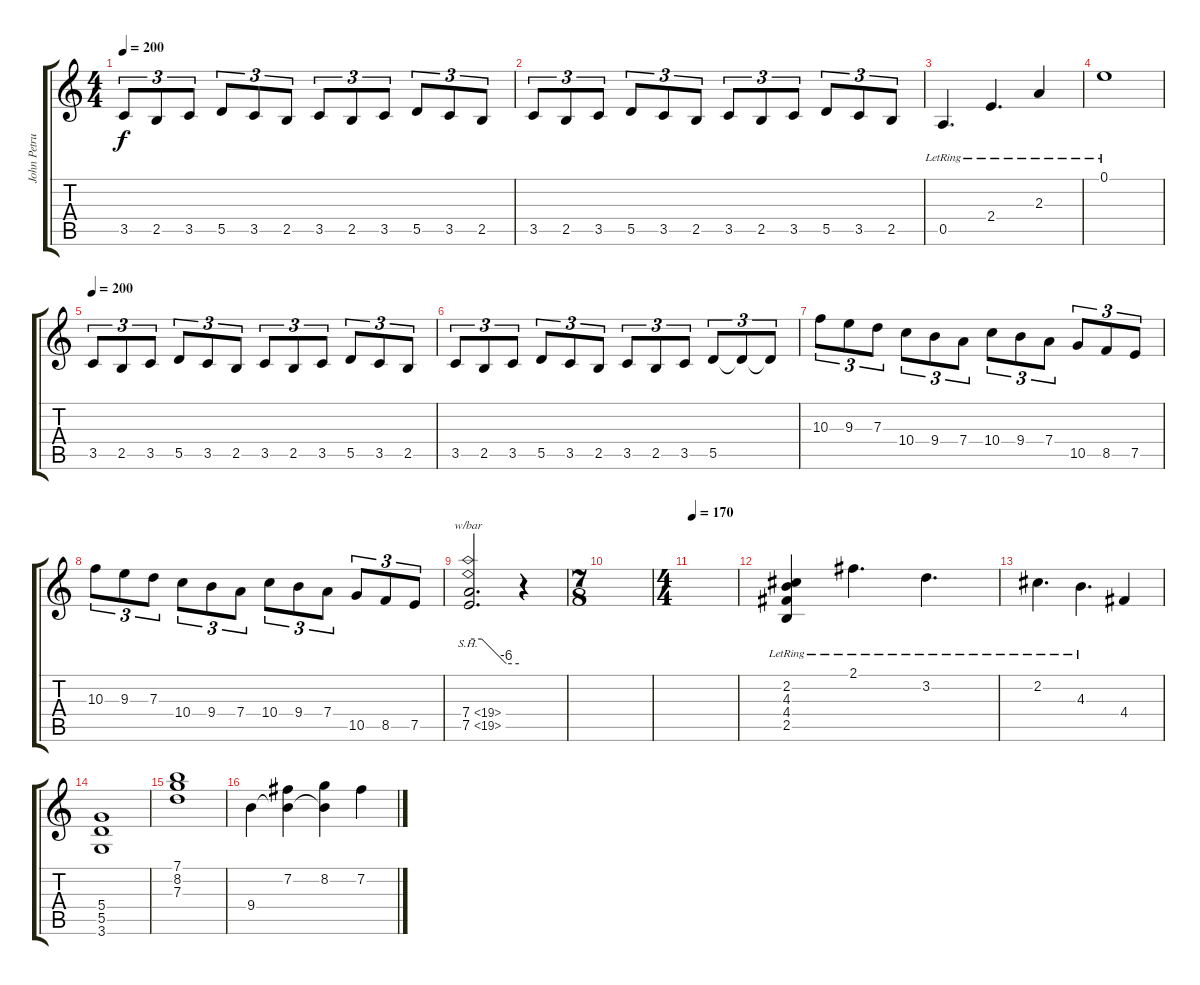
\track ("John Petrucci" "John Petru") {instrument distortionguitar}
\staff {score tabs}
\tuning (E4 B3 G3 D3 A2 E2) {hide}
\ts (4 4)
\tempo 200
\clef g2
\ks c
3.5.8{tu (3 2) dy f} 2.5.8{tu (3 2)} 3.5.8{tu (3 2)} 5.5.8{tu (3 2)} 3.5.8{tu (3 2)} 2.5.8{tu (3 2)} 3.5.8{tu (3 2)} 2.5.8{tu (3 2)} 3.5.8{tu (3 2)} 5.5.8{tu (3 2)} 3.5.8{tu (3 2)} 2.5.8{tu (3 2)} |
3.5.8{tu (3 2)} 2.5.8{tu (3 2)} 3.5.8{tu (3 2)} 5.5.8{tu (3 2)} 3.5.8{tu (3 2)} 2.5.8{tu (3 2)} 3.5.8{tu (3 2)} 2.5.8{tu (3 2)} 3.5.8{tu (3 2)} 5.5.8{tu (3 2)} 3.5.8{tu (3 2)} 2.5.8{tu (3 2)} |
0.5{lr}.4{d} 2.4{lr}.4{d} 2.3{lr}.4 |
0.1{lr}.1 |
\tempo 200
3.5.8{tu (3 2)} 2.5.8{tu (3 2)} 3.5.8{tu (3 2)} 5.5.8{tu (3 2)} 3.5.8{tu (3 2)} 2.5.8{tu (3 2)} 3.5.8{tu (3 2)} 2.5.8{tu (3 2)} 3.5.8{tu (3 2)} 5.5.8{tu (3 2)} 3.5.8{tu (3 2)} 2.5.8{tu (3 2)} |
3.5.8{tu (3 2)} 2.5.8{tu (3 2)} 3.5.8{tu (3 2)} 5.5.8{tu (3 2)} 3.5.8{tu (3 2)} 2.5.8{tu (3 2)} 3.5.8{tu (3 2)} 2.5.8{tu (3 2)} 3.5.8{tu (3 2)} 5.5.8{tu (3 2)} 5.5{t}.8{tu (3 2)} 5.5{t}.8{tu (3 2)} |
10.3.8{tu (3 2)} 9.3.8{tu (3 2)} 7.3.8{tu (3 2)} 10.4.8{tu (3 2)} 9.4.8{tu (3 2)} 7.4.8{tu (3 2)} 10.4.8{tu (3 2)} 9.4.8{tu (3 2)} 7.4.8{tu (3 2)} 10.5.8{tu (3 2)} 8.5.8{tu (3 2)} 7.5.8{tu (3 2)} |
10.3.8{tu (3 2)} 9.3.8{tu (3 2)} 7.3.8{tu (3 2)} 10.4.8{tu (3 2)} 9.4.8{tu (3 2)} 7.4.8{tu (3 2)} 10.4.8{tu (3 2)} 9.4.8{tu (3 2)} 7.4.8{tu (3 2)} 10.5.8{tu (3 2)} 8.5.8{tu (3 2)} 7.5.8{tu (3 2)} |
(7.4{sh 12} 7.5{sh 12}).2{d tbe (custom default 0 0 16 0 45 -24 60 -24)} r.4 |
\ts (7 8)
|
\ts (4 4)
\tempo 170
|
(2.2{lr} 4.3{lr} 4.4{lr} 2.5{lr}).4 2.1{lr}.4{d} 3.2{lr}.4{d} |
2.2{lr}.4{d} 4.3{lr}.4{d} 4.4.4 |
(5.4 5.5 3.6).1 |
(7.1 8.2 7.3).1 |
9.4.4 (7.2 9.4{t}).4 (8.2 9.4{t}).4 7.2.4
